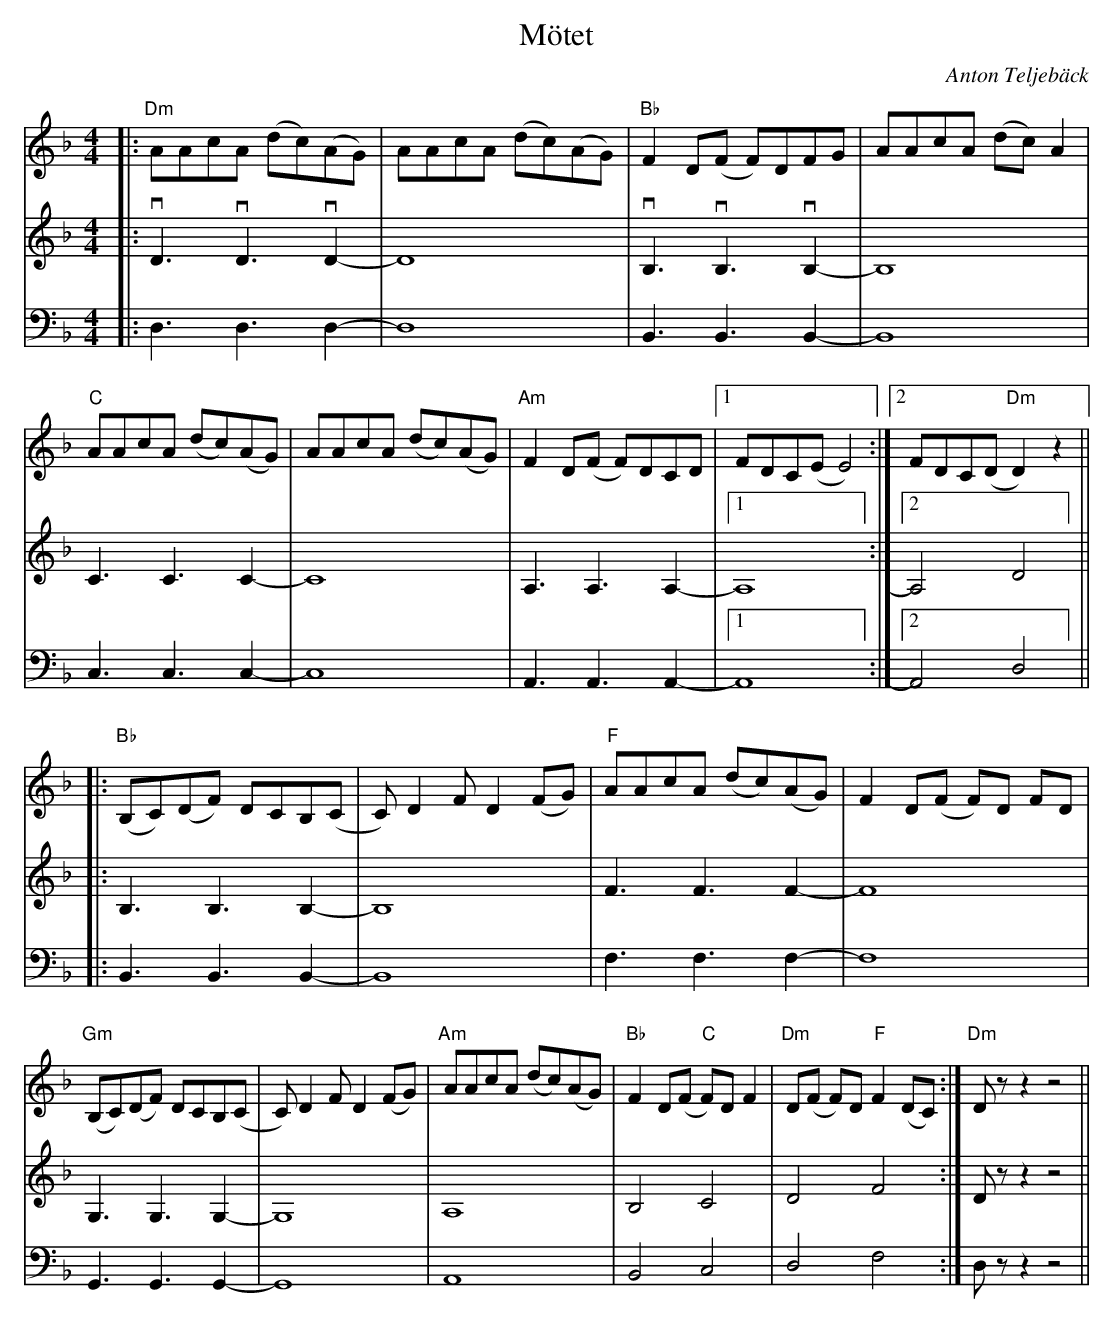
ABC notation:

X:1
T:Mötet
C:Anton Teljebäck
M:4/4
L:1/8
K:Dm
V:1
|: "Dm" AAcA (dc)(AG) | AAcA (dc)(AG) | "Bb" F2D(F F)DFG | AAcA (dc)A2 |
"C" AAcA (dc)(AG) | AAcA (dc)(AG) |"Am" F2D(F F)DCD |1 FDC(E E4) :|2 FDC(D "Dm"D2)z2 ||
|:"Bb"(B,C)(DF) DCB,(C | C)D2F D2(FG) |"F" AAcA (dc)(AG) | F2 D(F F)D FD |
"Gm" (B,C)(DF) DCB,(C | C)D2F D2(FG) |"Am" AAcA (dc)(AG) | "Bb" F2D(F "C" F)DF2 |"Dm"D(F F)D "F"F2 (DC):|"Dm"Dz z2 z4 ||
V:2
|:vD3vD3vD2- |  D8 | vB,3vB,3vB,2- | B,8 | C3C3C2- |  C8 | A,3A,3A,2- |1 A,8 :|2 A,4D4 ||
|: B,3B,3B,2- | B,8 | F3F3F2- | F8 | G,3G,3G,2- | G,8 | A,8 | B,4 C4 | D4 F4 :| Dz z2 z4 ||
V:3
|:D,3D,3D,2- |  D,8 | B,,3B,,3B,,2- | B,,8 | C,3C,3C,2- |  C,8 | A,,3A,,3A,,2- |1 A,,8 :|2 A,,4D,4 ||
|: B,,3B,,3B,,2- | B,,8 | F,3F,3F,2- | F,8 | G,,3G,,3G,,2- | G,,8 | A,,8 | B,,4 C,4 | D,4 F,4 :| D,z z2 z4 ||
